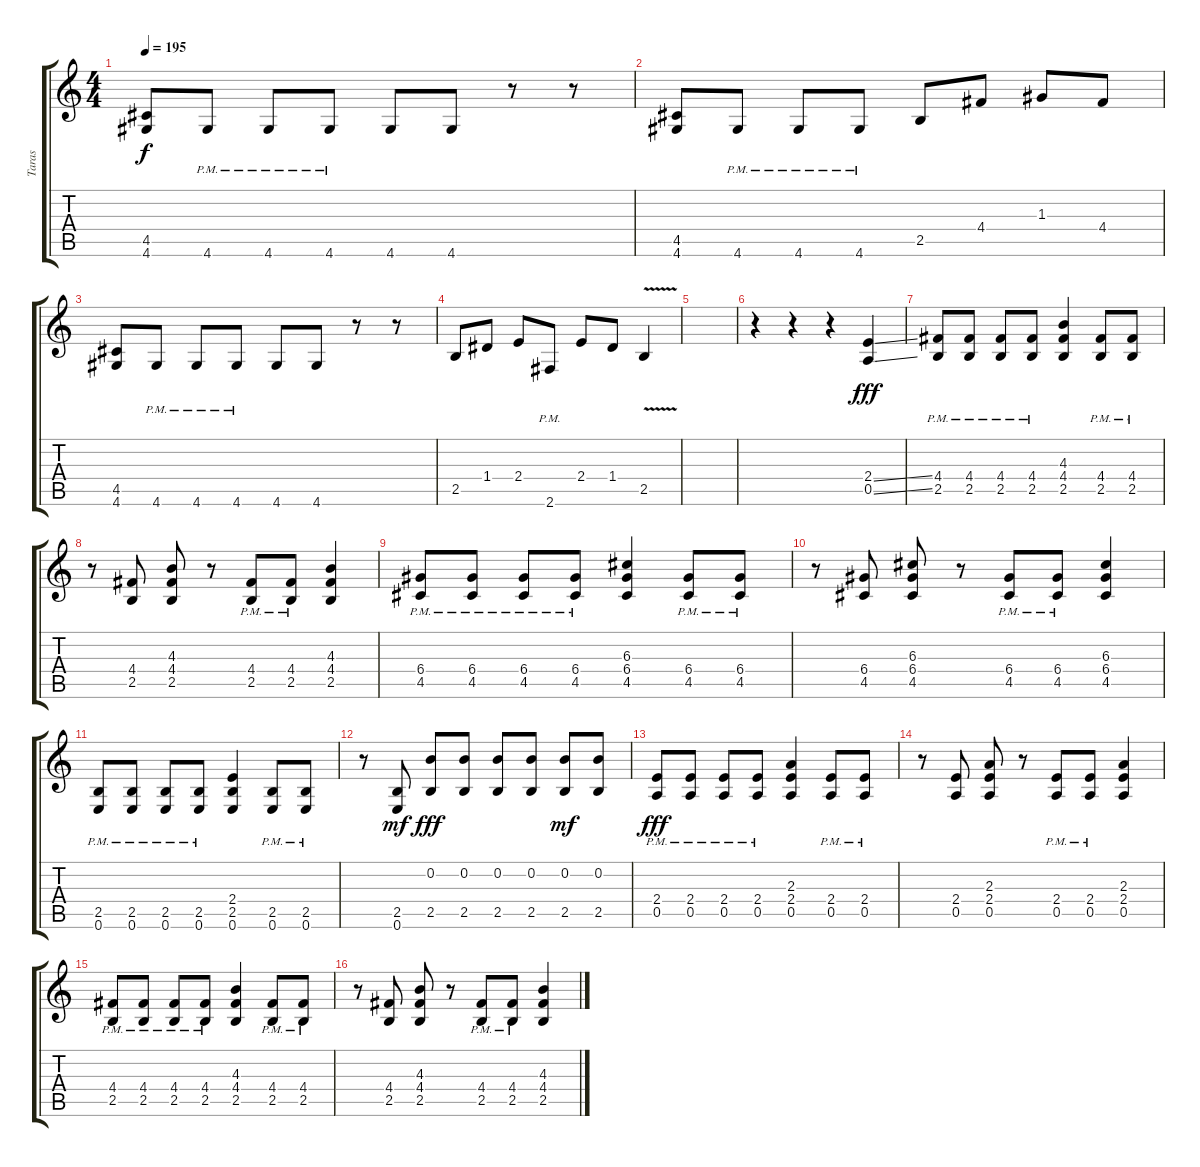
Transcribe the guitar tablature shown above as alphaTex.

\track ("Taras" "Taras") {instrument distortionguitar}
\staff {score tabs}
\tuning (E4 B3 G3 D3 A2 E2) {hide}
\ts (4 4)
\tempo 195
\clef g2
\ks c
(4.5 4.6).8{dy f} 4.6{pm}.8 4.6{pm}.8 4.6{pm}.8 4.6.8 4.6.8 r.8 r.8 |
(4.5 4.6).8 4.6{pm}.8 4.6{pm}.8 4.6{pm}.8 2.5.8 4.4.8 1.3.8 4.4.8 |
(4.5 4.6).8 4.6{pm}.8 4.6{pm}.8 4.6{pm}.8 4.6.8 4.6.8 r.8 r.8 |
2.5.8 1.4.8 2.4.8 2.6{pm}.8 2.4.8 1.4.8 2.5{v}.4 |
|
r.4 r.4 r.4 (2.4{ss} 0.5{ss}).4{dy fff} |
(4.4{pm} 2.5{pm}).8 (4.4{pm} 2.5{pm}).8 (4.4{pm} 2.5{pm}).8 (4.4{pm} 2.5{pm}).8 (4.3 4.4 2.5).4 (4.4{pm} 2.5{pm}).8 (4.4{pm} 2.5{pm}).8 |
r.8 (4.4 2.5).8 (4.3 4.4 2.5).8 r.8 (4.4{pm} 2.5{pm}).8 (4.4{pm} 2.5{pm}).8 (4.3 4.4 2.5).4 |
(6.4{pm} 4.5{pm}).8 (6.4{pm} 4.5{pm}).8 (6.4{pm} 4.5{pm}).8 (6.4{pm} 4.5{pm}).8 (6.3 6.4 4.5).4 (6.4{pm} 4.5{pm}).8 (6.4{pm} 4.5{pm}).8 |
r.8 (6.4 4.5).8 (6.3 6.4 4.5).8 r.8 (6.4{pm} 4.5{pm}).8 (6.4{pm} 4.5{pm}).8 (6.3 6.4 4.5).4 |
(2.5{pm} 0.6{pm}).8 (2.5{pm} 0.6{pm}).8 (2.5{pm} 0.6{pm}).8 (2.5{pm} 0.6{pm}).8 (2.4 2.5 0.6).4 (2.5{pm} 0.6{pm}).8 (2.5{pm} 0.6{pm}).8 |
r.8 (2.5 0.6).8{dy mf} (0.2 2.5).8{dy fff} (0.2 2.5).8 (0.2 2.5).8 (0.2 2.5).8 (0.2 2.5).8{dy mf} (0.2 2.5).8 |
(2.4{pm} 0.5{pm}).8{dy fff} (2.4{pm} 0.5{pm}).8 (2.4{pm} 0.5{pm}).8 (2.4{pm} 0.5{pm}).8 (2.3 2.4 0.5).4 (2.4{pm} 0.5{pm}).8 (2.4{pm} 0.5{pm}).8 |
r.8 (2.4 0.5).8 (2.3 2.4 0.5).8 r.8 (2.4{pm} 0.5{pm}).8 (2.4{pm} 0.5{pm}).8 (2.3 2.4 0.5).4 |
(4.4{pm} 2.5{pm}).8 (4.4{pm} 2.5{pm}).8 (4.4{pm} 2.5{pm}).8 (4.4{pm} 2.5{pm}).8 (4.3 4.4 2.5).4 (4.4{pm} 2.5{pm}).8 (4.4{pm} 2.5{pm}).8 |
r.8 (4.4 2.5).8 (4.3 4.4 2.5).8 r.8 (4.4{pm} 2.5{pm}).8 (4.4{pm} 2.5{pm}).8 (4.3 4.4 2.5).4
